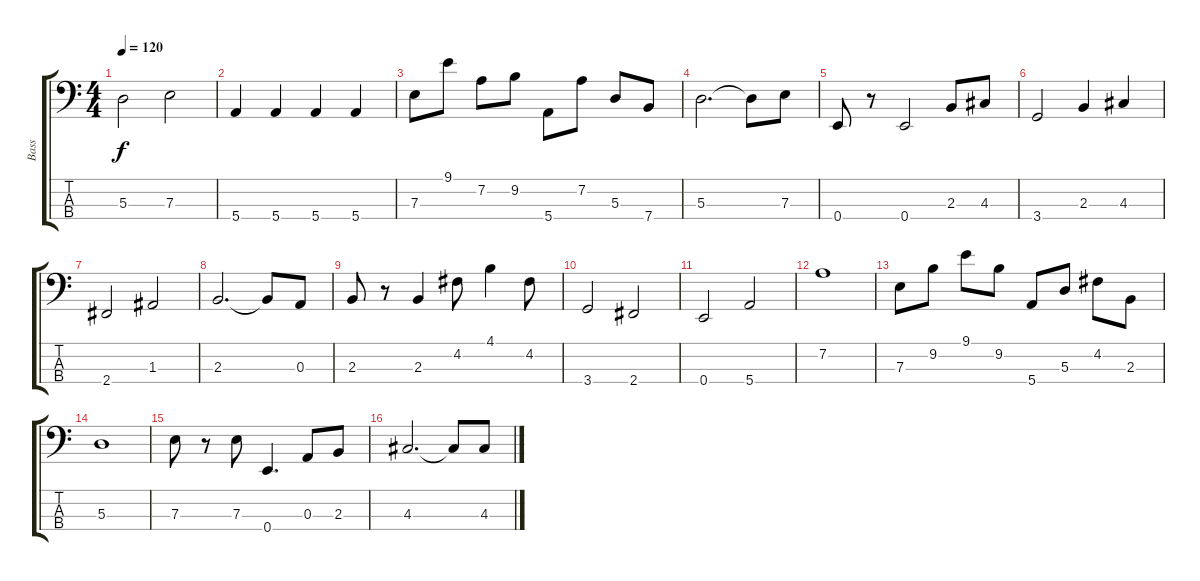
\track ("Bass" "Bass") {instrument electricbassfinger}
\staff {score tabs}
\tuning (G2 D2 A1 E1) {hide}
\ts (4 4)
\tempo 120
\clef f4
\ks c
5.3.2{dy f} 7.3.2 |
5.4.4 5.4.4 5.4.4 5.4.4 |
7.3.8 9.1.8 7.2.8 9.2.8 5.4.8 7.2.8 5.3.8 7.4.8 |
5.3.2{d} 5.3{t}.8 7.3.8 |
0.4.8 r.8 0.4.2 2.3.8 4.3.8 |
3.4.2 2.3.4 4.3.4 |
2.4.2 1.3.2 |
2.3.2{d} 2.3{t}.8 0.3.8 |
2.3.8 r.8 2.3.4 4.2.8 4.1.4 4.2.8 |
3.4.2 2.4.2 |
0.4.2 5.4.2 |
7.2.1 |
7.3.8 9.2.8 9.1.8 9.2.8 5.4.8 5.3.8 4.2.8 2.3.8 |
5.3.1 |
7.3.8 r.8 7.3.8 0.4.4{d} 0.3.8 2.3.8 |
4.3.2{d} 4.3{t}.8 4.3.8
